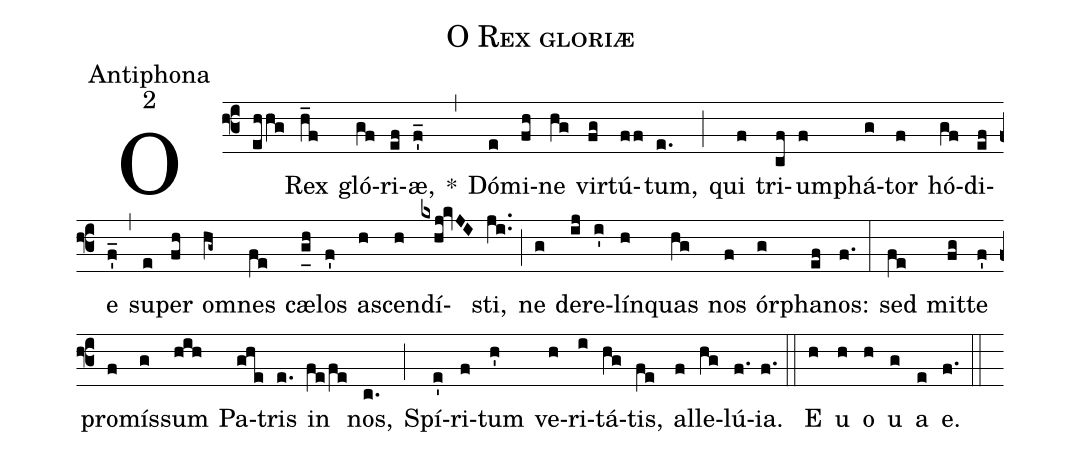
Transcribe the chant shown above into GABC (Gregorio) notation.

name:O Rex gloriæ;
office-part:Antiphona;
mode:2;
%%
(f3) O(ehhg) Rex(h_f) gló(gf)ri(ef)æ,(f'_) *(,) Dó(e)mi(fh)ne(hg) vir(fg)tú(ff)tum,(e.) (;) qui(f) tri(cf)um(f)phá(g)tor(f) hó(gf)di(ef)e(f'_) (,) su(e)per(fh) o(hg~)mnes(fe) cæ(g_[uh:l]h)los(f') a(h)scen(h)dí(kxhj!kvJI)sti,(ji..) (;) ne(g) de(ij)re(i')lín(h)quas(hg) nos(f) ór(g)pha(ef)nos:(f.) (:) sed(fe) mit(fg)te(f') pro(f)mís(g)sum(hih) Pa(ghe)tris(e.) in(fe/fe) nos,(c.) (;) Spí(e')ri(f)tum(h') ve(h)ri(i)tá(hg)tis,(fe) al(f)le(hg)lú(f.){ia}.(f.) (::) <eu>E(h) u(h) o(h) u(g) a(e) e.</eu>(f.) (::)
